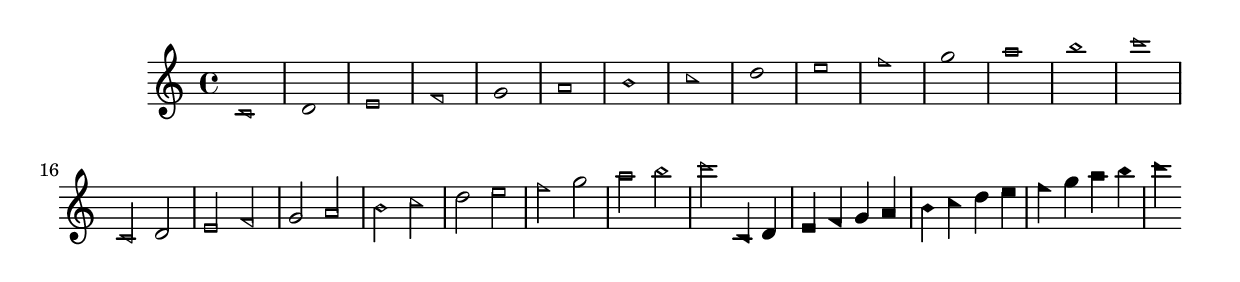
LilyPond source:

\header {

  texidoc = "Notes can be set in the Sacred Harp style."

}
\version "2.16.0"

\relative c' {
  \key c \major
  \sacredHarpHeads
  c1 d e f g a b c d e f g a b c
  c,,2 d e f g a b c d e f g a b c
  c,,4 d e f g a b c d e f g a b c
}

